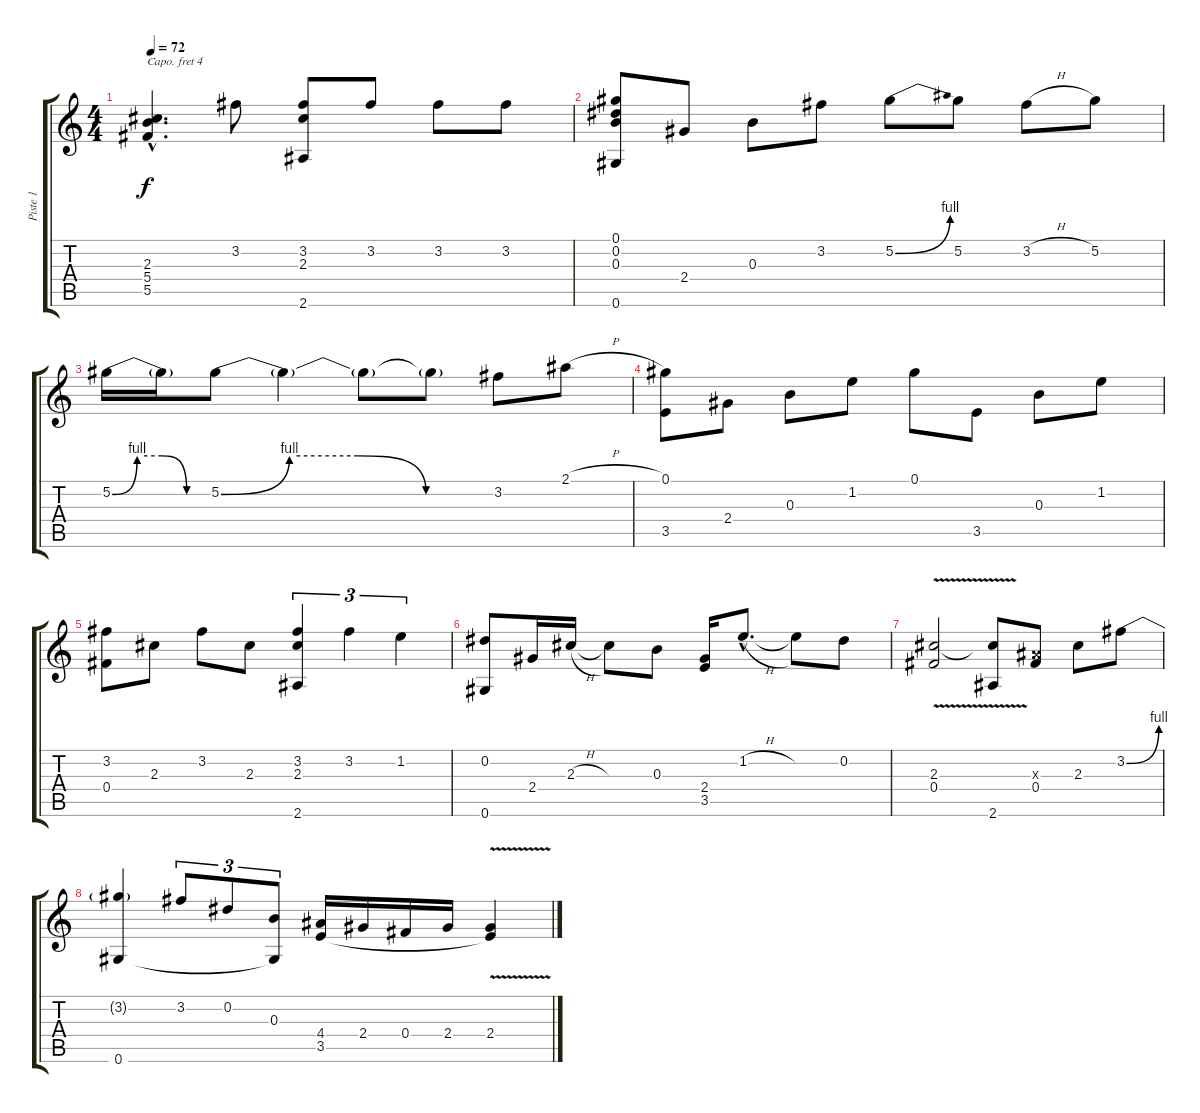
\track ("Piste 1" "Piste 1") {instrument acousticguitarnylon}
\staff {score tabs}
\capo 4
\tuning (E4 B3 G3 D3 A2 E2) {hide}
\ts (4 4)
\tempo 72
\clef g2
\ks c
(2.3{hac} 5.4{hac} 5.5{hac}).4{d dy f} 3.2.8 (3.2 2.3 2.6).8 3.2.8 3.2.8 3.2.8 |
(0.1 0.2 0.3 0.6).8 2.4.8 0.3.8 3.2.8 5.2{be (bend 0 0 60 4)}.8 5.2.8 3.2{h}.8 5.2.8 |
5.2{be (custom 0 0 15 4 30 4 45 0 60 0)}.16 5.2{t}.16 5.2{be (custom 0 0 15 4 30 4 45 0 60 0)}.8 5.2{t}.4 5.2{t}.8 5.2{t}.8 3.2.8 2.1{h}.8 |
(0.1 3.5).8 2.4.8 0.3.8 1.2.8 0.1.8 3.5.8 0.3.8 1.2.8 |
(3.2 0.4).8 2.3.8 3.2.8 2.3.8 (3.2 2.3 2.6).4{tu (3 2)} 3.2.4{tu (3 2)} 1.2.4{tu (3 2)} |
(0.2 0.6).8 2.4.16 2.3{h}.16 2.3{t}.8 0.3.8 (2.4 3.5).16 1.2{h hac}.8{d} 1.2{t}.8 0.2.8 |
(2.3{v} 0.4).2 (2.3{t} 2.6).8 (-1.3{x} 0.4).8 2.3.8 3.2{be (bend 0 0 60 4)}.8 |
(3.2{t} 0.6).4 3.2.8{tu (3 2)} 0.2.8{tu (3 2)} (0.3 0.6{t}).8{tu (3 2)} (4.4 3.5).16 2.4.16 0.4.16 2.4.16 (2.4{v} 3.5{t}).4
